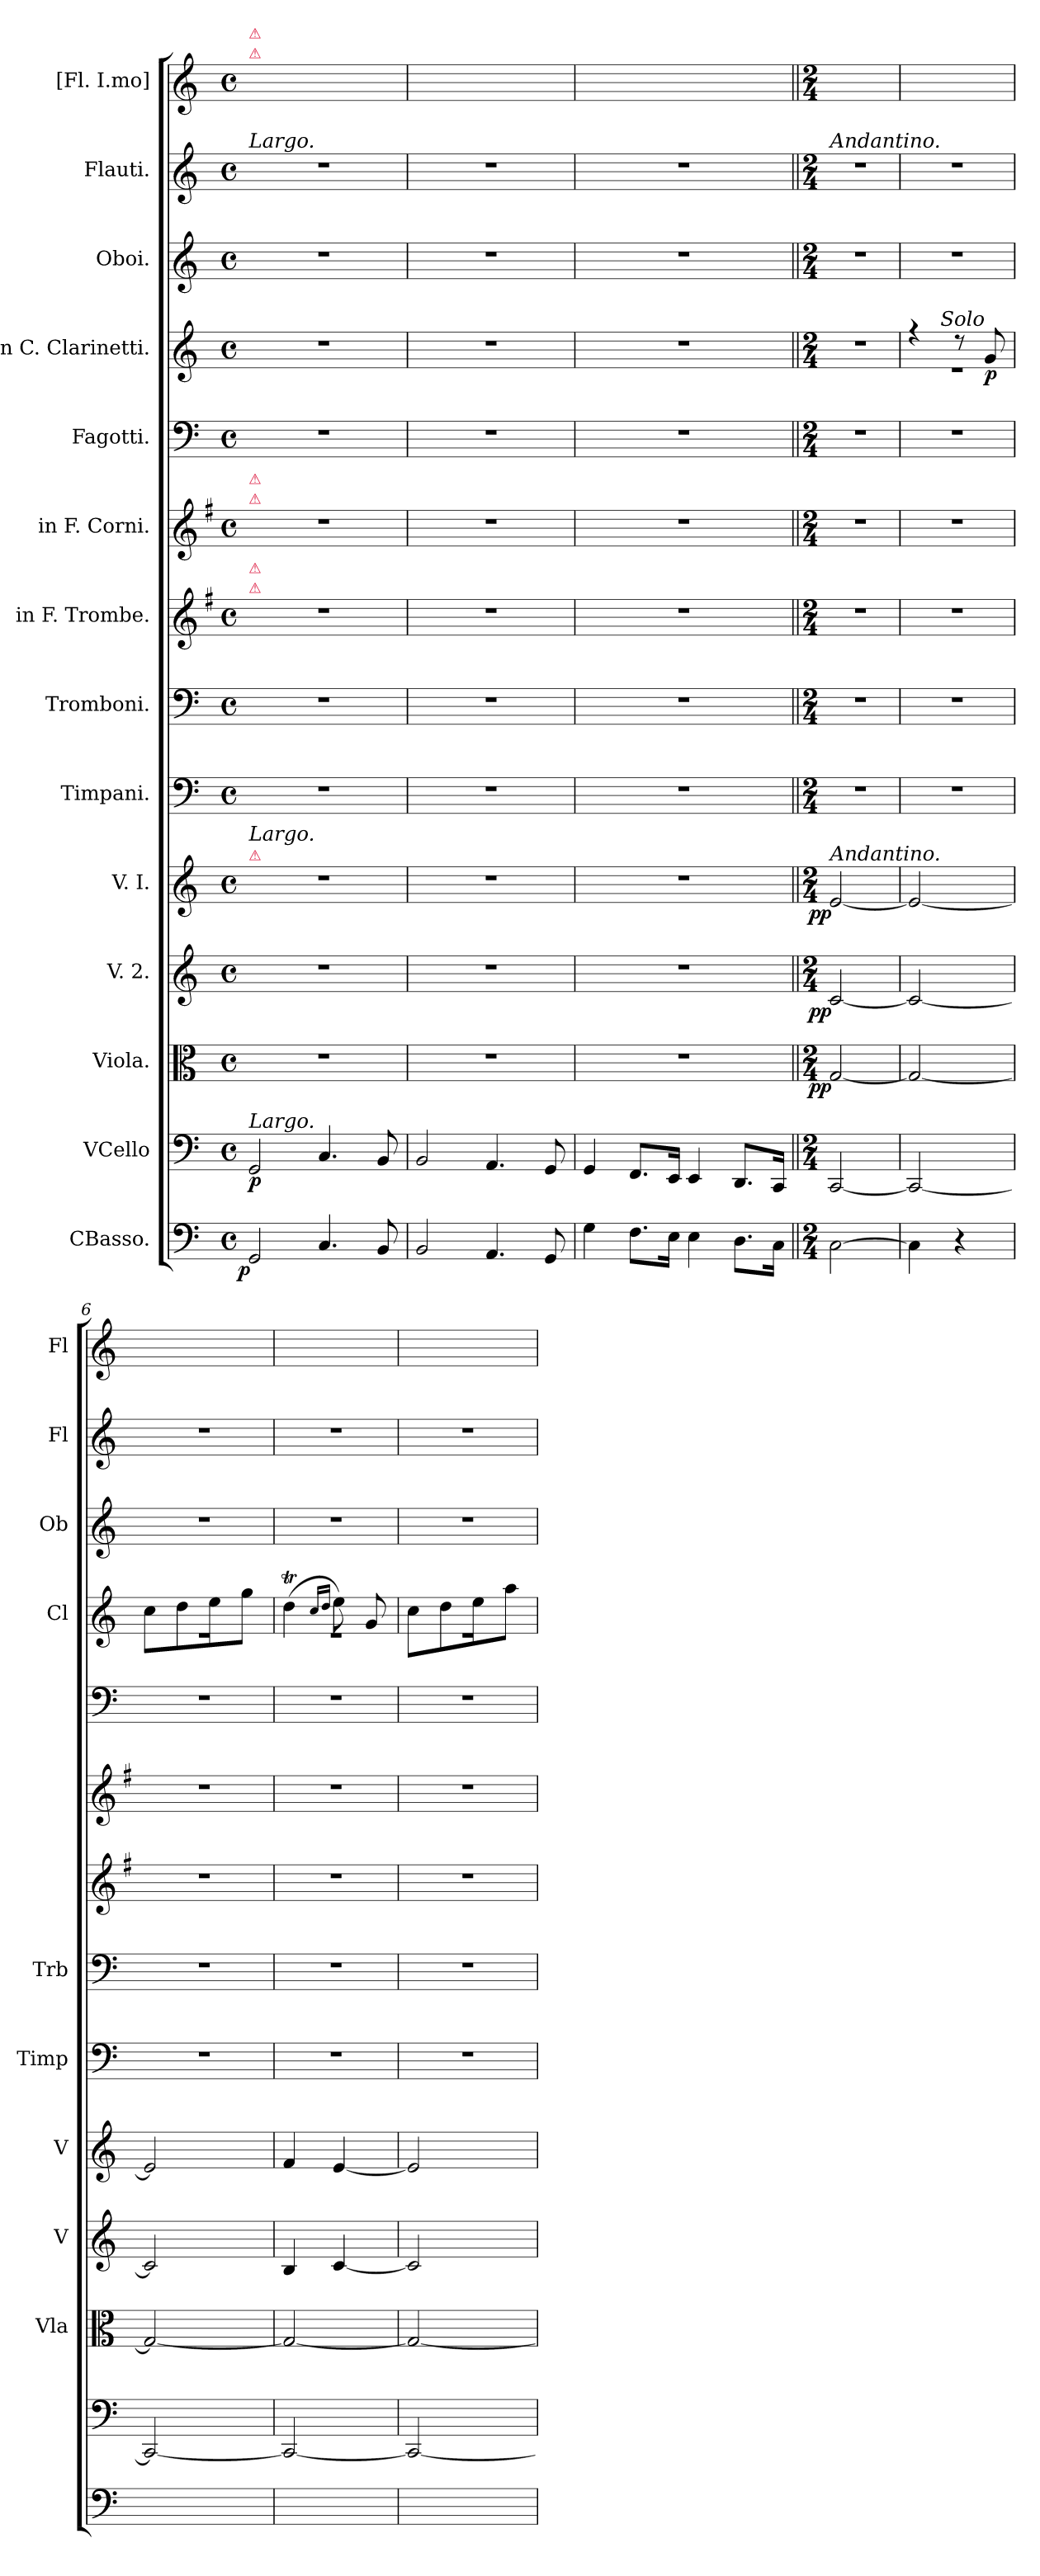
**kern	**dynam	**kern	**dynam	**kern	**dynam	**kern	**dynam	**kern	**dynam	**kern	**kern	**kern	**kern	**kern	**kern	**dynam	**kern	**kern	**kern
*part14	*part14	*part13	*part13	*part12	*part12	*part11	*part11	*part10	*part10	*part9	*part8	*part7	*part6	*part5	*part4	*part4	*part3	*part2	*part1
*staff14	*staff14	*staff13	*staff13	*staff12	*staff12	*staff11	*staff11	*staff10	*staff10	*staff9	*staff8	*staff7	*staff6	*staff5	*staff4	*staff4	*staff3	*staff2	*staff1
*I"CBasso.	*	*I"VCello	*	*I"Viola.	*	*I"V. 2.	*	*I"V. I.	*	*I"Timpani.	*I"Tromboni.	*I"in F. Trombe.	*I"in F. Corni.	*I"Fagotti.	*I"in C. Clarinetti.	*	*I"Oboi.	*I"Flauti.	*I"[Fl. I.mo]
*	*	*	*	*I'Vla	*	*I'V	*	*I'V	*	*I'Timp	*I'Trb	*	*	*	*I'Cl	*	*I'Ob	*I'Fl	*I'Fl
*clefF4	*	*clefF4	*	*clefC3	*	*clefG2	*	*clefG2	*	*clefF4	*clefF4	*clefG2	*clefG2	*clefF4	*clefG2	*	*clefG2	*clefG2	*clefG2
*	*	*	*	*	*	*	*	*	*	*	*	*ITrd-3c-5	*ITrd4c7	*	*	*	*	*	*
*k[]	*	*k[]	*	*k[]	*	*k[]	*	*k[]	*	*k[]	*k[]	*k[]	*k[]	*k[]	*k[]	*	*k[]	*k[]	*k[]
*C:	*	*C:	*	*C:	*	*C:	*	*C:	*	*C:	*C:	*C:	*C:	*C:	*C:	*	*C:	*C:	*C:
*M4/4	*	*M4/4	*	*M4/4	*	*M4/4	*	*M4/4	*	*M4/4	*M4/4	*M4/4	*M4/4	*M4/4	*M4/4	*	*M4/4	*M4/4	*M4/4
*met(c)	*	*met(c)	*	*met(c)	*	*met(c)	*	*met(c)	*	*met(c)	*met(c)	*met(c)	*met(c)	*met(c)	*met(c)	*	*met(c)	*met(c)	*met(c)
=1	=1	=1	=1	=1	=1	=1	=1	=1	=1	=1	=1	=1	=1	=1	=1	=1	=1	=1	=1
!	!	!	!	!	!	!	!	!	!	!	!	!	!	!	!	!	!	!	!LO:TX:a:color=crimson:t=⚠
!	!	!	!	!	!	!	!	!	!	!	!	!	!	!	!	!	!	!	!LO:TX:a:color=crimson:t=⚠
!	!	!	!	!	!	!	!	!	!	!	!	!	!	!	!	!	!	!LO:TX:a:i:t=Largo.	!
!	!	!	!	!	!	!	!	!	!	!	!	!	!LO:TX:a:color=crimson:t=⚠	!	!	!	!	!	!
!	!	!	!	!	!	!	!	!	!	!	!	!	!LO:TX:a:color=crimson:t=⚠	!	!	!	!	!	!
!	!	!	!	!	!	!	!	!	!	!	!	!LO:TX:a:color=crimson:t=⚠	!	!	!	!	!	!	!
!	!	!	!	!	!	!	!	!	!	!	!	!LO:TX:a:color=crimson:t=⚠	!	!	!	!	!	!	!
!	!	!	!	!	!	!	!	!LO:TX:a:color=crimson:t=⚠	!	!	!	!	!	!	!	!	!	!	!
!	!	!	!	!	!	!	!	!LO:TX:a:i:t=Largo.	!	!	!	!	!	!	!	!	!	!	!
!	!	!LO:TX:a:i:t=Largo.	!	!	!	!	!	!	!	!	!	!	!	!	!	!	!	!	!
!	!LO:DY:b:rj	!	!LO:DY:b	!	!	!	!	!	!	!	!	!	!	!	!	!	!	!	!
2GG/	p	2GG/	p.	1r	.	1r	.	1r	.	1r	1r	1r	1r	1r	1r	.	1r	1r	1ryy
4.C/	.	4.C/	.	.	.	.	.	.	.	.	.	.	.	.	.	.	.	.	.
8BB/	.	8BB/	.	.	.	.	.	.	.	.	.	.	.	.	.	.	.	.	.
=2	=2	=2	=2	=2	=2	=2	=2	=2	=2	=2	=2	=2	=2	=2	=2	=2	=2	=2	=2
2BB/	.	2BB/	.	1r	.	1r	.	1r	.	1r	1r	1r	1r	1r	1r	.	1r	1r	1ryy
4.AA/	.	4.AA/	.	.	.	.	.	.	.	.	.	.	.	.	.	.	.	.	.
8GG/	.	8GG/	.	.	.	.	.	.	.	.	.	.	.	.	.	.	.	.	.
=3	=3	=3	=3	=3	=3	=3	=3	=3	=3	=3	=3	=3	=3	=3	=3	=3	=3	=3	=3
4G\	.	4GG/	.	1r	.	1r	.	1r	.	1r	1r	1r	1r	1r	1r	.	1r	1r	1ryy
8.F\L	.	8.FF/L	.	.	.	.	.	.	.	.	.	.	.	.	.	.	.	.	.
16E\Jk	.	16EE/Jk	.	.	.	.	.	.	.	.	.	.	.	.	.	.	.	.	.
4E\	.	4EE/	.	.	.	.	.	.	.	.	.	.	.	.	.	.	.	.	.
8.D\L	.	8.DD/L	.	.	.	.	.	.	.	.	.	.	.	.	.	.	.	.	.
16C\Jk	.	16CC/Jk	.	.	.	.	.	.	.	.	.	.	.	.	.	.	.	.	.
=4||	=4||	=4||	=4||	=4||	=4||	=4||	=4||	=4||	=4||	=4||	=4||	=4||	=4||	=4||	=4||	=4||	=4||	=4||	=4||
*M2/4	*	*M2/4	*	*M2/4	*	*M2/4	*	*M2/4	*	*M2/4	*M2/4	*M2/4	*M2/4	*M2/4	*M2/4	*	*M2/4	*M2/4	*M2/4
!	!	!	!	!	!	!	!	!	!	!	!	!	!	!	!	!	!	!LO:TX:a:i:t=Andantino.	!
!	!	!	!	!	!	!	!	!LO:TX:a:i:t=Andantino.	!	!	!	!	!	!	!	!	!	!	!
!	!	!	!	!	!LO:DY:b:rj	!	!LO:DY:b:rj	!	!LO:DY:b:rj	!	!	!	!	!	!	!	!	!	!
[2C\	.	[<2CC/	.	[<2G/	pp	[<2c/	pp.	[<2e/	pp.	2r	2r	2r	2r	2r	2r	.	2r	2r	2ryy
=5	=5	=5	=5	=5	=5	=5	=5	=5	=5	=5	=5	=5	=5	=5	=5	=5	=5	=5	=5
*	*	*	*	*	*	*	*	*	*	*	*	*	*	*	*^	*	*	*	*
4C\]	.	2CC/_<	.	2G/_<	.	2c/_	.	2e/_	.	2r	2r	2r	2r	2r	4r	2re	.	2r	2r	2ryy
4r	.	.	.	.	.	.	.	.	.	.	.	.	.	.	8r	.	.	.	.	.
!	!	!	!	!	!	!	!	!	!	!	!	!	!	!	!LO:TX:a:i:rj:t=Solo	!	!	!	!	!
!	!	!	!	!	!	!	!	!	!	!	!	!	!	!	!	!	!LO:DY:b	!	!	!
.	.	.	.	.	.	.	.	.	.	.	.	.	.	.	8g/	.	p.	.	.	.
=6	=6	=6	=6	=6	=6	=6	=6	=6	=6	=6	=6	=6	=6	=6	=6	=6	=6	=6	=6	=6
2ryy	.	2CC/_<	.	2G/_<	.	2c/]	.	2e/]	.	2r	2r	2r	2r	2r	8cc\L	2re	.	2r	2r	2ryy
.	.	.	.	.	.	.	.	.	.	.	.	.	.	.	8dd\	.	.	.	.	.
.	.	.	.	.	.	.	.	.	.	.	.	.	.	.	8ee\	.	.	.	.	.
.	.	.	.	.	.	.	.	.	.	.	.	.	.	.	8gg\J	.	.	.	.	.
=7	=7	=7	=7	=7	=7	=7	=7	=7	=7	=7	=7	=7	=7	=7	=7	=7	=7	=7	=7	=7
2ryy	.	2CC/_<	.	2G/_<	.	4B/	.	4f/	.	2r	2r	2r	2r	2r	(>4ddT\	2re	.	2r	2r	2ryy
.	.	.	.	.	.	.	.	.	.	.	.	.	.	.	16qqcc/LL	.	.	.	.	.
.	.	.	.	.	.	.	.	.	.	.	.	.	.	.	16qqdd/JJ	.	.	.	.	.
.	.	.	.	.	.	[4c/	.	[4e/	.	.	.	.	.	.	8eeTTT\)	.	.	.	.	.
.	.	.	.	.	.	.	.	.	.	.	.	.	.	.	8g/	.	.	.	.	.
=8	=8	=8	=8	=8	=8	=8	=8	=8	=8	=8	=8	=8	=8	=8	=8	=8	=8	=8	=8	=8
2ryy	.	2CC/_	.	2G/_	.	2c/]	.	2e/]	.	2r	2r	2r	2r	2r	8cc\L	2re	.	2r	2r	2ryy
.	.	.	.	.	.	.	.	.	.	.	.	.	.	.	8dd\	.	.	.	.	.
.	.	.	.	.	.	.	.	.	.	.	.	.	.	.	8ee\	.	.	.	.	.
.	.	.	.	.	.	.	.	.	.	.	.	.	.	.	8aa\J	.	.	.	.	.
*	*	*	*	*	*	*	*	*	*	*	*	*	*	*	*v	*v	*	*	*	*
=	=	=	=	=	=	=	=	=	=	=	=	=	=	=	=	=	=	=	=
*-	*-	*-	*-	*-	*-	*-	*-	*-	*-	*-	*-	*-	*-	*-	*-	*-	*-	*-	*-
